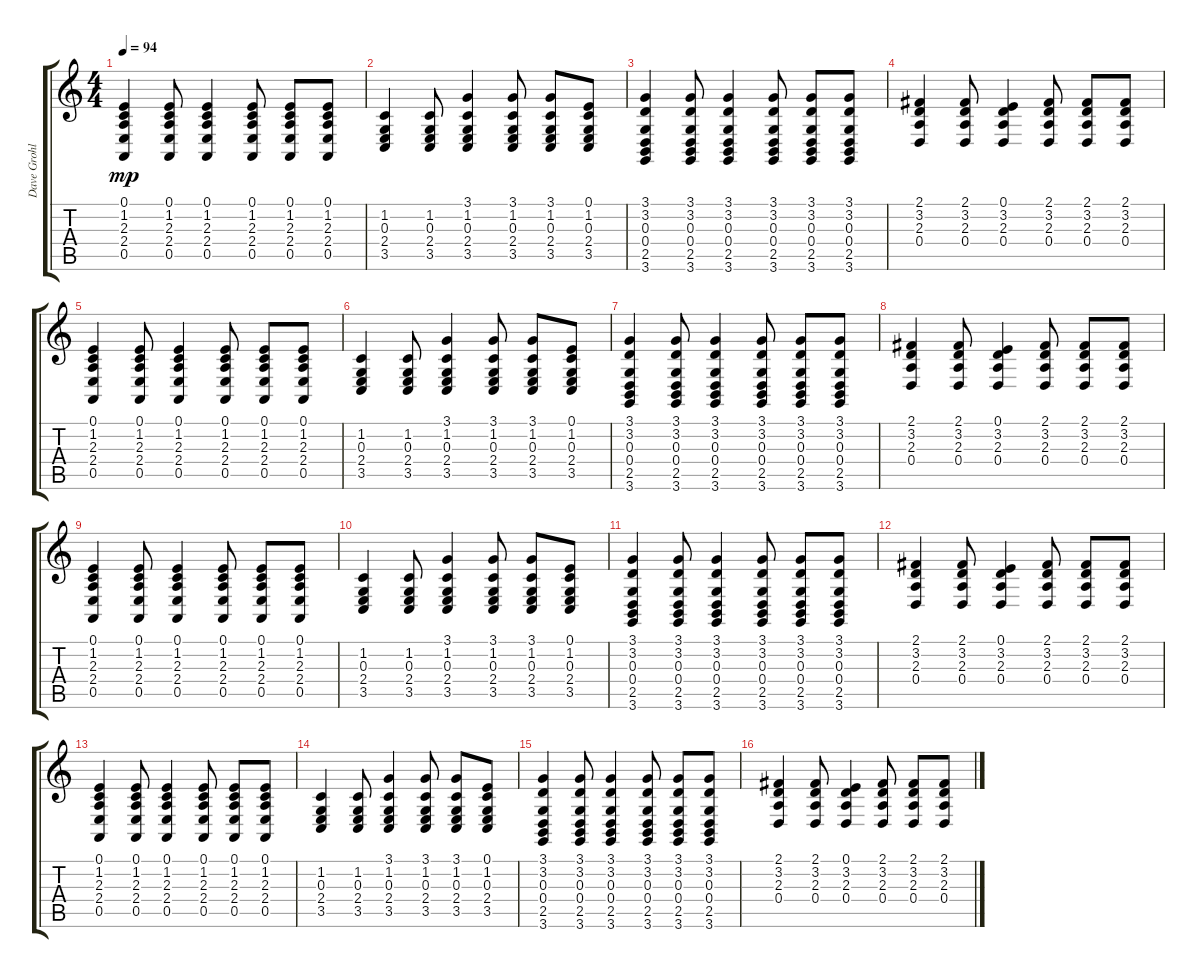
\track ("Dave Grohl - Piano" "Dave Grohl") {instrument acousticgrandpiano}
\staff {score tabs}
\tuning (E4 B3 G3 D3 A2 E2) {hide}
\ts (4 4)
\tempo 94
\clef g2
\ks c
(0.1 1.2 2.3 2.4 0.5).4{dy mp} (0.1 1.2 2.3 2.4 0.5).8 (0.1 1.2 2.3 2.4 0.5).4 (0.1 1.2 2.3 2.4 0.5).8 (0.1 1.2 2.3 2.4 0.5).8 (0.1 1.2 2.3 2.4 0.5).8 |
(1.2 0.3 2.4 3.5).4 (1.2 0.3 2.4 3.5).8 (3.1 1.2 0.3 2.4 3.5).4 (3.1 1.2 0.3 2.4 3.5).8 (3.1 1.2 0.3 2.4 3.5).8 (0.1 1.2 0.3 2.4 3.5).8 |
(3.1 3.2 0.3 0.4 2.5 3.6).4 (3.1 3.2 0.3 0.4 2.5 3.6).8 (3.1 3.2 0.3 0.4 2.5 3.6).4 (3.1 3.2 0.3 0.4 2.5 3.6).8 (3.1 3.2 0.3 0.4 2.5 3.6).8 (3.1 3.2 0.3 0.4 2.5 3.6).8 |
(2.1 3.2 2.3 0.4).4 (2.1 3.2 2.3 0.4).8 (0.1 3.2 2.3 0.4).4 (2.1 3.2 2.3 0.4).8 (2.1 3.2 2.3 0.4).8 (2.1 3.2 2.3 0.4).8 |
(0.1 1.2 2.3 2.4 0.5).4 (0.1 1.2 2.3 2.4 0.5).8 (0.1 1.2 2.3 2.4 0.5).4 (0.1 1.2 2.3 2.4 0.5).8 (0.1 1.2 2.3 2.4 0.5).8 (0.1 1.2 2.3 2.4 0.5).8 |
(1.2 0.3 2.4 3.5).4 (1.2 0.3 2.4 3.5).8 (3.1 1.2 0.3 2.4 3.5).4 (3.1 1.2 0.3 2.4 3.5).8 (3.1 1.2 0.3 2.4 3.5).8 (0.1 1.2 0.3 2.4 3.5).8 |
(3.1 3.2 0.3 0.4 2.5 3.6).4 (3.1 3.2 0.3 0.4 2.5 3.6).8 (3.1 3.2 0.3 0.4 2.5 3.6).4 (3.1 3.2 0.3 0.4 2.5 3.6).8 (3.1 3.2 0.3 0.4 2.5 3.6).8 (3.1 3.2 0.3 0.4 2.5 3.6).8 |
(2.1 3.2 2.3 0.4).4 (2.1 3.2 2.3 0.4).8 (0.1 3.2 2.3 0.4).4 (2.1 3.2 2.3 0.4).8 (2.1 3.2 2.3 0.4).8 (2.1 3.2 2.3 0.4).8 |
(0.1 1.2 2.3 2.4 0.5).4 (0.1 1.2 2.3 2.4 0.5).8 (0.1 1.2 2.3 2.4 0.5).4 (0.1 1.2 2.3 2.4 0.5).8 (0.1 1.2 2.3 2.4 0.5).8 (0.1 1.2 2.3 2.4 0.5).8 |
(1.2 0.3 2.4 3.5).4 (1.2 0.3 2.4 3.5).8 (3.1 1.2 0.3 2.4 3.5).4 (3.1 1.2 0.3 2.4 3.5).8 (3.1 1.2 0.3 2.4 3.5).8 (0.1 1.2 0.3 2.4 3.5).8 |
(3.1 3.2 0.3 0.4 2.5 3.6).4 (3.1 3.2 0.3 0.4 2.5 3.6).8 (3.1 3.2 0.3 0.4 2.5 3.6).4 (3.1 3.2 0.3 0.4 2.5 3.6).8 (3.1 3.2 0.3 0.4 2.5 3.6).8 (3.1 3.2 0.3 0.4 2.5 3.6).8 |
(2.1 3.2 2.3 0.4).4 (2.1 3.2 2.3 0.4).8 (0.1 3.2 2.3 0.4).4 (2.1 3.2 2.3 0.4).8 (2.1 3.2 2.3 0.4).8 (2.1 3.2 2.3 0.4).8 |
(0.1 1.2 2.3 2.4 0.5).4 (0.1 1.2 2.3 2.4 0.5).8 (0.1 1.2 2.3 2.4 0.5).4 (0.1 1.2 2.3 2.4 0.5).8 (0.1 1.2 2.3 2.4 0.5).8 (0.1 1.2 2.3 2.4 0.5).8 |
(1.2 0.3 2.4 3.5).4 (1.2 0.3 2.4 3.5).8 (3.1 1.2 0.3 2.4 3.5).4 (3.1 1.2 0.3 2.4 3.5).8 (3.1 1.2 0.3 2.4 3.5).8 (0.1 1.2 0.3 2.4 3.5).8 |
(3.1 3.2 0.3 0.4 2.5 3.6).4 (3.1 3.2 0.3 0.4 2.5 3.6).8 (3.1 3.2 0.3 0.4 2.5 3.6).4 (3.1 3.2 0.3 0.4 2.5 3.6).8 (3.1 3.2 0.3 0.4 2.5 3.6).8 (3.1 3.2 0.3 0.4 2.5 3.6).8 |
(2.1 3.2 2.3 0.4).4 (2.1 3.2 2.3 0.4).8 (0.1 3.2 2.3 0.4).4 (2.1 3.2 2.3 0.4).8 (2.1 3.2 2.3 0.4).8 (2.1 3.2 2.3 0.4).8
